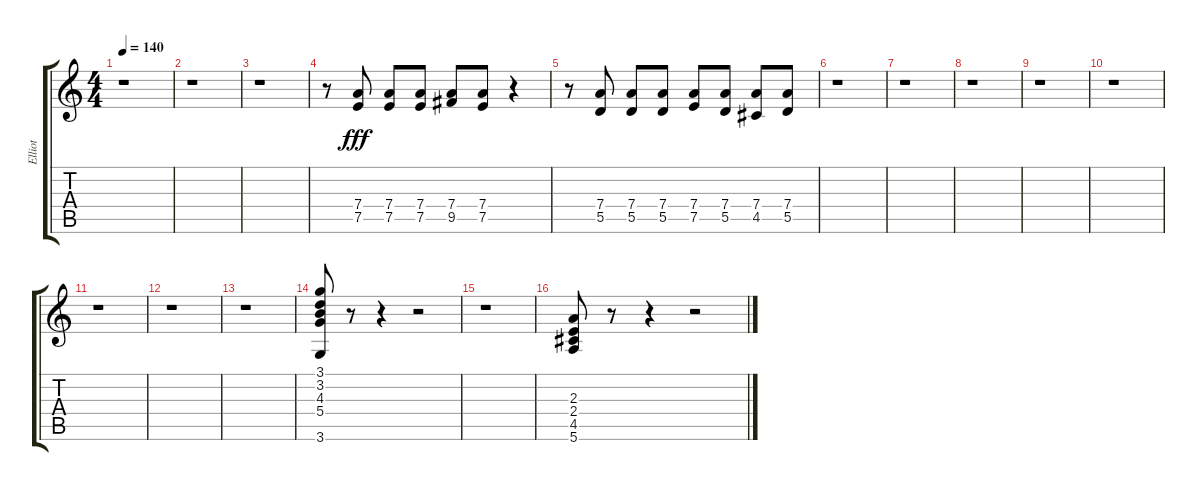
\track ("Elliot" "Elliot") {instrument distortionguitar}
\staff {score tabs}
\tuning (E4 B3 G3 D3 A2 E2) {hide}
\ts (4 4)
\tempo 140
\clef g2
\ks c
r.1{dy fff} |
r.1 |
r.1 |
r.8 (7.4 7.5).8 (7.4 7.5).8 (7.4 7.5).8 (7.4 9.5).8 (7.4 7.5).8 r.4 |
r.8 (7.4 5.5).8 (7.4 5.5).8 (7.4 5.5).8 (7.4 7.5).8 (7.4 5.5).8 (7.4 4.5).8 (7.4 5.5).8 |
r.1 |
r.1 |
r.1 |
r.1 |
r.1 |
r.1 |
r.1 |
r.1 |
(3.1 3.2 4.3 5.4 3.6).8 r.8 r.4 r.2 |
r.1 |
(2.3 2.4 4.5 5.6).8 r.8 r.4 r.2
